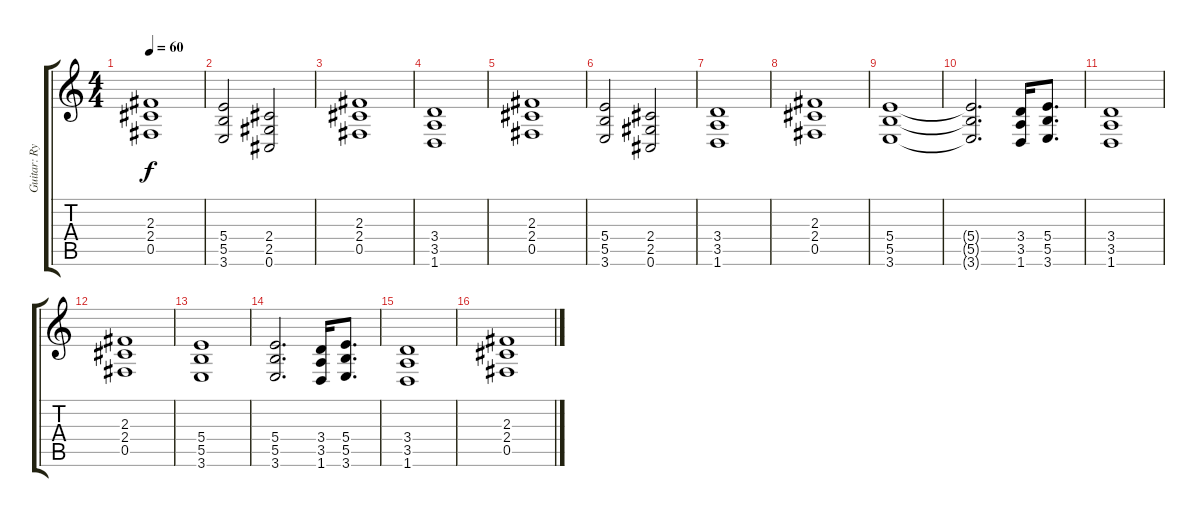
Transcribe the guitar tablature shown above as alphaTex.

\track ("Guitar: Rythm" "Guitar: Ry") {instrument distortionguitar}
\staff {score tabs}
\tuning (Db4 Ab3 E3 B2 Gb2 Db2) {hide}
\ts (4 4)
\tempo 60
\clef g2
\ks c
(2.3 2.4 0.5).1{dy f} |
(5.4 5.5 3.6).2 (2.4 2.5 0.6).2 |
(2.3 2.4 0.5).1 |
(3.4 3.5 1.6).1 |
(2.3 2.4 0.5).1 |
(5.4 5.5 3.6).2 (2.4 2.5 0.6).2 |
(3.4 3.5 1.6).1 |
(2.3 2.4 0.5).1 |
(5.4 5.5 3.6).1 |
(5.4{t} 5.5{t} 3.6{t}).2{d} (3.4 3.5 1.6).16 (5.4 5.5 3.6).8{d} |
(3.4 3.5 1.6).1 |
(2.3 2.4 0.5).1 |
(5.4 5.5 3.6).1 |
(5.4 5.5 3.6).2{d} (3.4 3.5 1.6).16 (5.4 5.5 3.6).8{d} |
(3.4 3.5 1.6).1 |
(2.3 2.4 0.5).1
